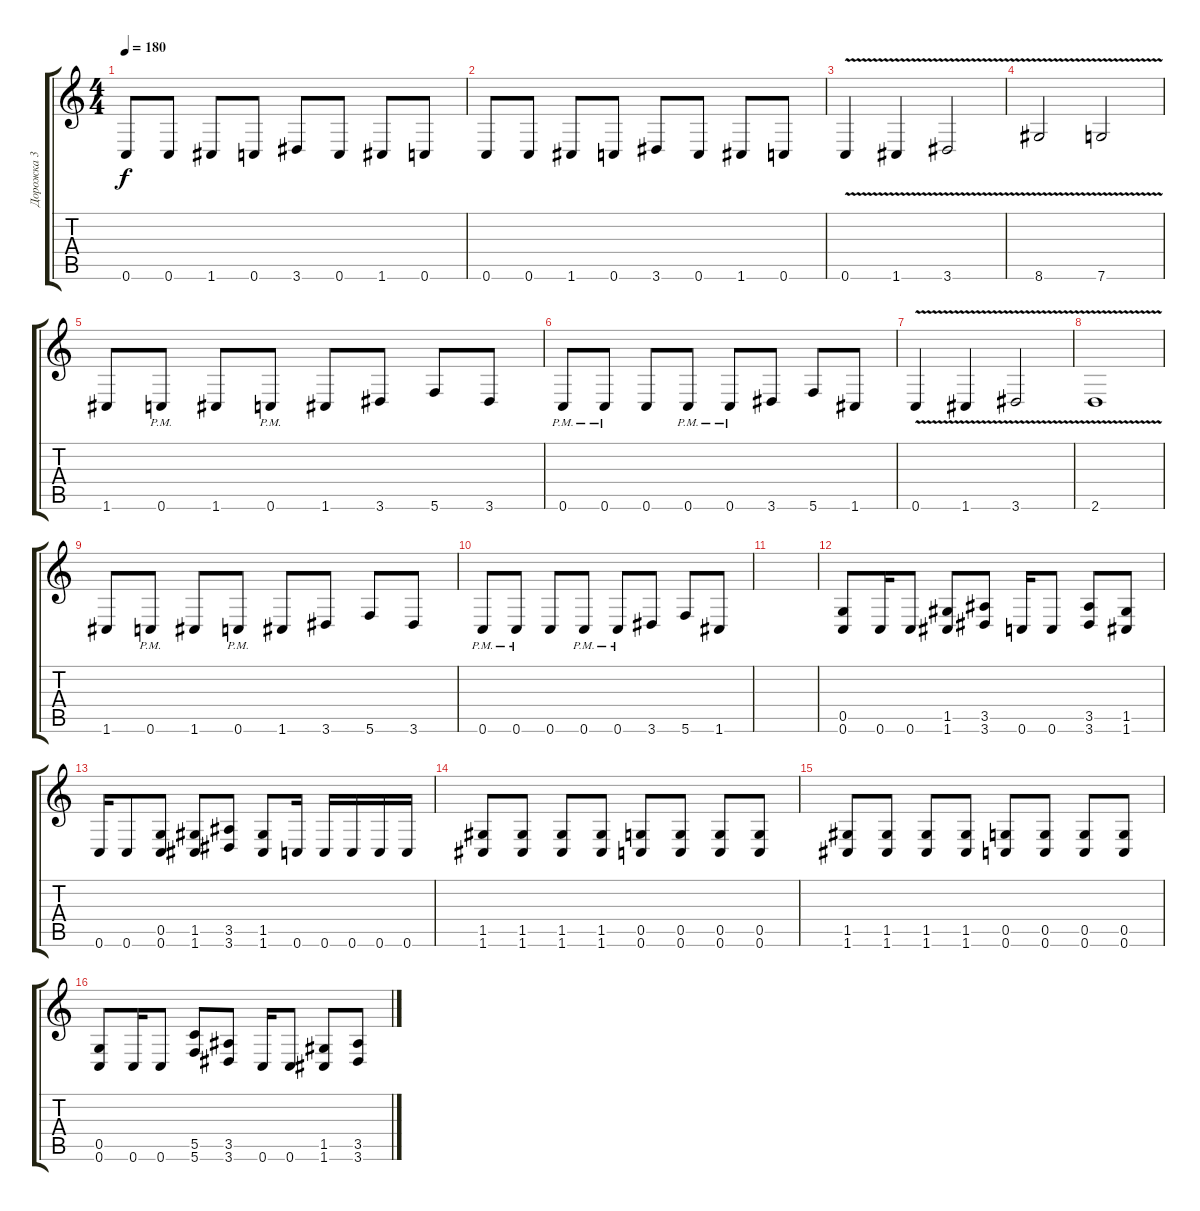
\track ("Дорожка 3" "Дорожка 3") {instrument overdrivenguitar}
\staff {score tabs}
\tuning (D4 A3 F3 C3 G2 C2) {hide}
\ts (4 4)
\tempo 180
\clef g2
\ks c
0.6.8{dy f} 0.6.8 1.6.8 0.6.8 3.6.8 0.6.8 1.6.8 0.6.8 |
0.6.8 0.6.8 1.6.8 0.6.8 3.6.8 0.6.8 1.6.8 0.6.8 |
0.6{v}.4 1.6{v}.4 3.6{v}.2 |
8.6{v}.2 7.6{v}.2 |
1.6.8 0.6{pm}.8 1.6.8 0.6{pm}.8 1.6.8 3.6.8 5.6.8 3.6.8 |
0.6{pm}.8 0.6{pm}.8 0.6.8 0.6{pm}.8 0.6{pm}.8 3.6.8 5.6.8 1.6.8 |
0.6{v}.4 1.6{v}.4 3.6{v}.2 |
2.6{v}.1 |
1.6.8 0.6{pm}.8 1.6.8 0.6{pm}.8 1.6.8 3.6.8 5.6.8 3.6.8 |
0.6{pm}.8 0.6{pm}.8 0.6.8 0.6{pm}.8 0.6{pm}.8 3.6.8 5.6.8 1.6.8 |
|
(0.5 0.6).8 0.6.16 0.6.8 (1.5 1.6).8 (3.5 3.6).8 0.6.16 0.6.8 (3.5 3.6).8 (1.5 1.6).8 |
0.6.16 0.6.8 (0.5 0.6).8 (1.5 1.6).8 (3.5 3.6).8 (1.5 1.6).8 0.6.16 0.6.16 0.6.16 0.6.16 0.6.16 |
(1.5 1.6).8 (1.5 1.6).8 (1.5 1.6).8 (1.5 1.6).8 (0.5 0.6).8 (0.5 0.6).8 (0.5 0.6).8 (0.5 0.6).8 |
(1.5 1.6).8 (1.5 1.6).8 (1.5 1.6).8 (1.5 1.6).8 (0.5 0.6).8 (0.5 0.6).8 (0.5 0.6).8 (0.5 0.6).8 |
(0.5 0.6).8 0.6.16 0.6.8 (5.5 5.6).8 (3.5 3.6).8 0.6.16 0.6.8 (1.5 1.6).8 (3.5 3.6).8
